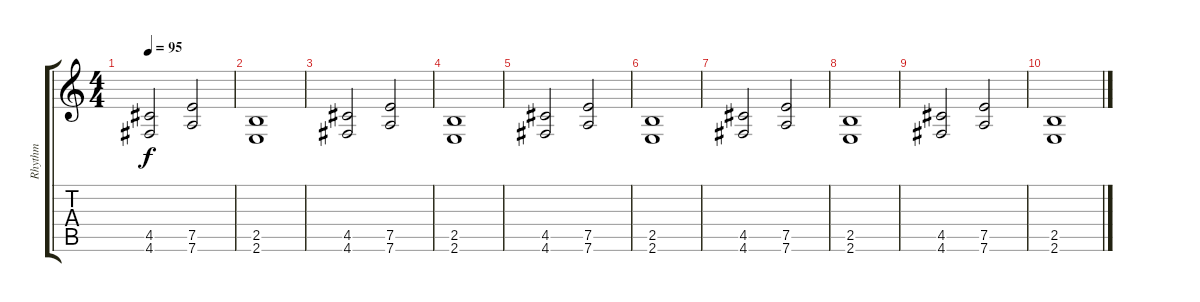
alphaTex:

\track ("Rhythm" "Rhythm") {instrument distortionguitar}
\staff {score tabs}
\tuning (E4 B3 G3 D3 A2 D2) {hide}
\ts (4 4)
\tempo 95
\clef g2
\ks c
(4.5 4.6).2{dy f} (7.5 7.6).2 |
(2.5 2.6).1 |
(4.5 4.6).2 (7.5 7.6).2 |
(2.5 2.6).1 |
(4.5 4.6).2 (7.5 7.6).2 |
(2.5 2.6).1 |
(4.5 4.6).2 (7.5 7.6).2 |
(2.5 2.6).1 |
(4.5 4.6).2 (7.5 7.6).2 |
(2.5 2.6).1
